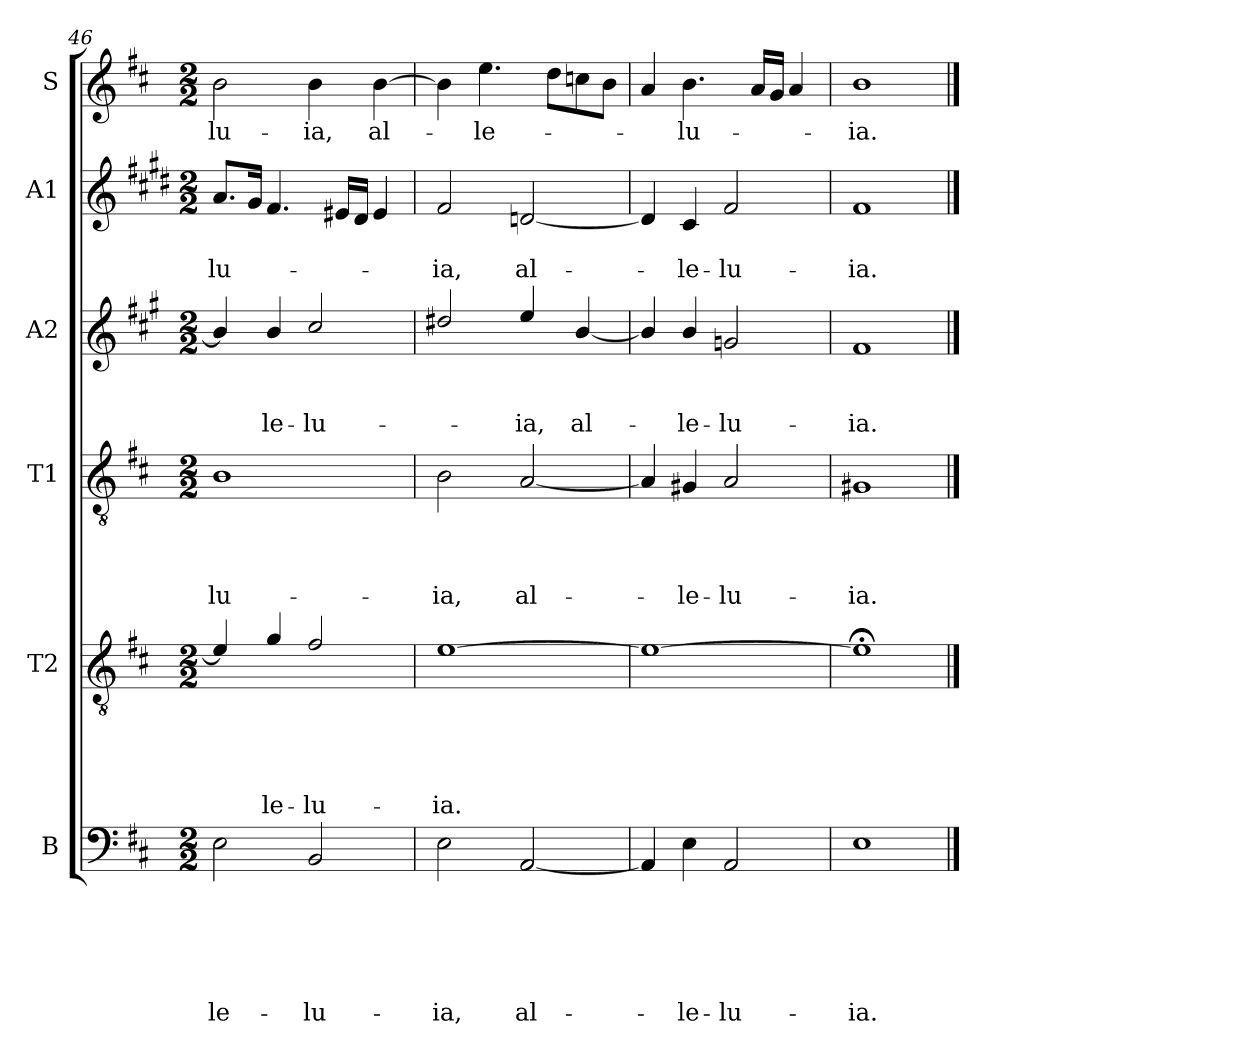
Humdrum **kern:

**kern	**text	**text	**text	**text	**text	**text	**kern	**text	**text	**text	**text	**text	**kern	**text	**text	**text	**text	**kern	**text	**text	**text	**kern	**text	**text	**kern	**text
*part6	*part6	*part6	*part6	*part6	*part6	*part6	*part5	*part5	*part5	*part5	*part5	*part5	*part4	*part4	*part4	*part4	*part4	*part3	*part3	*part3	*part3	*part2	*part2	*part2	*part1	*part1
*staff6	*staff6	*staff6	*staff6	*staff6	*staff6	*staff6	*staff5	*staff5	*staff5	*staff5	*staff5	*staff5	*staff4	*staff4	*staff4	*staff4	*staff4	*staff3	*staff3	*staff3	*staff3	*staff2	*staff2	*staff2	*staff1	*staff1
*I"B	*	*	*	*	*	*	*I"T2	*	*	*	*	*	*I"T1	*	*	*	*	*I"A2	*	*	*	*I"A1	*	*	*I"S	*
!!LO:PB:g=z
*clefF4	*	*	*	*	*	*	*clefGv2	*	*	*	*	*	*clefGv2	*	*	*	*	*clefG2	*	*	*	*clefG2	*	*	*clefG2	*
*	*	*	*	*	*	*	*ITrd8c14	*	*	*	*	*	*	*	*	*	*	*ITrd4c7	*	*	*	*ITrd1c2	*	*	*	*
*k[f#c#]	*	*	*	*	*	*	*k[f#c#]	*	*	*	*	*	*k[f#c#]	*	*	*	*	*k[f#c#]	*	*	*	*k[f#c#]	*	*	*k[f#c#]	*
*D:	*	*	*	*	*	*	*D:	*	*	*	*	*	*D:	*	*	*	*	*D:	*	*	*	*D:	*	*	*D:	*
*M2/2	*	*	*	*	*	*	*M2/2	*	*	*	*	*	*M2/2	*	*	*	*	*M2/2	*	*	*	*M2/2	*	*	*M2/2	*
=46	=46	=46	=46	=46	=46	=46	=46	=46	=46	=46	=46	=46	=46	=46	=46	=46	=46	=46	=46	=46	=46	=46	=46	=46	=46	=46
!	!	!	!	!	!	!LO:LY:b	!	!	!	!	!	!	!	!	!	!	!LO:LY:b	!	!	!	!	!	!	!LO:LY:b	!	!LO:LY:b
2E\	.	.	.	.	.	-le-	4E/]	.	.	.	.	.	1B	.	.	.	-lu-	4e/]	.	.	.	8.g/L	.	-lu-	2b\	-lu-
.	.	.	.	.	.	.	.	.	.	.	.	.	.	.	.	.	.	.	.	.	.	16f#/Jk	.	.	.	.
!	!	!	!	!	!	!	!	!	!	!	!	!LO:LY:b	!	!	!	!	!	!	!	!	!LO:LY:b	!	!	!	!	!
.	.	.	.	.	.	.	4G/	.	.	.	.	-le-	.	.	.	.	.	4e/	.	.	-le-	4.e/	.	.	.	.
!	!	!	!	!	!	!LO:LY:b	!	!	!	!	!	!LO:LY:b	!	!	!	!	!	!	!	!	!LO:LY:b	!	!	!	!	!LO:LY:b
2BB/	.	.	.	.	.	-lu-	2F#/	.	.	.	.	-lu-	.	.	.	.	.	2f#/	.	.	-lu-	.	.	.	4b\	-ia,
.	.	.	.	.	.	.	.	.	.	.	.	.	.	.	.	.	.	.	.	.	.	16d#/LL	.	.	.	.
.	.	.	.	.	.	.	.	.	.	.	.	.	.	.	.	.	.	.	.	.	.	16c#/JJ	.	.	.	.
!	!	!	!	!	!	!	!	!	!	!	!	!	!	!	!	!	!	!	!	!	!	!	!	!	!	!LO:LY:b
.	.	.	.	.	.	.	.	.	.	.	.	.	.	.	.	.	.	.	.	.	.	4d#/	.	.	[4b\	al-
=47	=47	=47	=47	=47	=47	=47	=47	=47	=47	=47	=47	=47	=47	=47	=47	=47	=47	=47	=47	=47	=47	=47	=47	=47	=47	=47
!	!	!	!	!	!	!LO:LY:b	!	!	!	!	!	!LO:LY:b	!	!	!	!	!LO:LY:b	!	!	!	!	!	!	!LO:LY:b	!	!
2E\	.	.	.	.	.	-ia,	[1E	.	.	.	.	-ia.	2B\	.	.	.	-ia,	2g#X/	.	.	.	2e/	.	-ia,	4b\]	.
!	!	!	!	!	!	!	!	!	!	!	!	!	!	!	!	!	!	!	!	!	!	!	!	!	!	!LO:LY:b
.	.	.	.	.	.	.	.	.	.	.	.	.	.	.	.	.	.	.	.	.	.	.	.	.	4.ee\	-le-
!	!	!	!	!	!	!LO:LY:b	!	!	!	!	!	!	!	!	!	!	!LO:LY:b	!	!	!	!LO:LY:b	!	!	!LO:LY:b	!	!
[2AA/	.	.	.	.	.	al-	.	.	.	.	.	.	[2A/	.	.	.	al-	4a/	.	.	-ia,	[2cn/	.	al-	.	.
.	.	.	.	.	.	.	.	.	.	.	.	.	.	.	.	.	.	.	.	.	.	.	.	.	8dd\L	.
!	!	!	!	!	!	!	!	!	!	!	!	!	!	!	!	!	!	!	!	!	!LO:LY:b	!	!	!	!	!
.	.	.	.	.	.	.	.	.	.	.	.	.	.	.	.	.	.	[4e/	.	.	al-	.	.	.	8ccn\	.
.	.	.	.	.	.	.	.	.	.	.	.	.	.	.	.	.	.	.	.	.	.	.	.	.	8b\J	.
=48	=48	=48	=48	=48	=48	=48	=48	=48	=48	=48	=48	=48	=48	=48	=48	=48	=48	=48	=48	=48	=48	=48	=48	=48	=48	=48
4AA/]	.	.	.	.	.	.	1E_	.	.	.	.	.	4A/]	.	.	.	.	4e/]	.	.	.	4c/]	.	.	4a/	.
!	!	!	!	!	!	!LO:LY:b	!	!	!	!	!	!	!	!	!	!	!LO:LY:b	!	!	!	!LO:LY:b	!	!	!LO:LY:b	!	!LO:LY:b
4E\	.	.	.	.	.	-le-	.	.	.	.	.	.	4G#X/	.	.	.	-le-	4e/	.	.	-le-	4B/	.	-le-	4.b\	-lu-
!	!	!	!	!	!	!LO:LY:b	!	!	!	!	!	!	!	!	!	!	!LO:LY:b	!	!	!	!LO:LY:b	!	!	!LO:LY:b	!	!
2AA/	.	.	.	.	.	-lu-	.	.	.	.	.	.	2A/	.	.	.	-lu-	2cn/	.	.	-lu-	2e/	.	-lu-	.	.
.	.	.	.	.	.	.	.	.	.	.	.	.	.	.	.	.	.	.	.	.	.	.	.	.	16a/LL	.
.	.	.	.	.	.	.	.	.	.	.	.	.	.	.	.	.	.	.	.	.	.	.	.	.	16g/JJ	.
.	.	.	.	.	.	.	.	.	.	.	.	.	.	.	.	.	.	.	.	.	.	.	.	.	4a/	.
=49	=49	=49	=49	=49	=49	=49	=49	=49	=49	=49	=49	=49	=49	=49	=49	=49	=49	=49	=49	=49	=49	=49	=49	=49	=49	=49
!	!	!	!	!	!	!LO:LY:b	!	!	!	!	!	!	!	!	!	!	!LO:LY:b	!	!	!	!LO:LY:b	!	!	!LO:LY:b	!	!LO:LY:b
1E	.	.	.	.	.	-ia.	1E;]	.	.	.	.	.	1G#X	.	.	.	-ia.	1B	.	.	-ia.	1e	.	-ia.	1b	-ia.
==	==	==	==	==	==	==	==	==	==	==	==	==	==	==	==	==	==	==	==	==	==	==	==	==	==	==
*-	*-	*-	*-	*-	*-	*-	*-	*-	*-	*-	*-	*-	*-	*-	*-	*-	*-	*-	*-	*-	*-	*-	*-	*-	*-	*-
